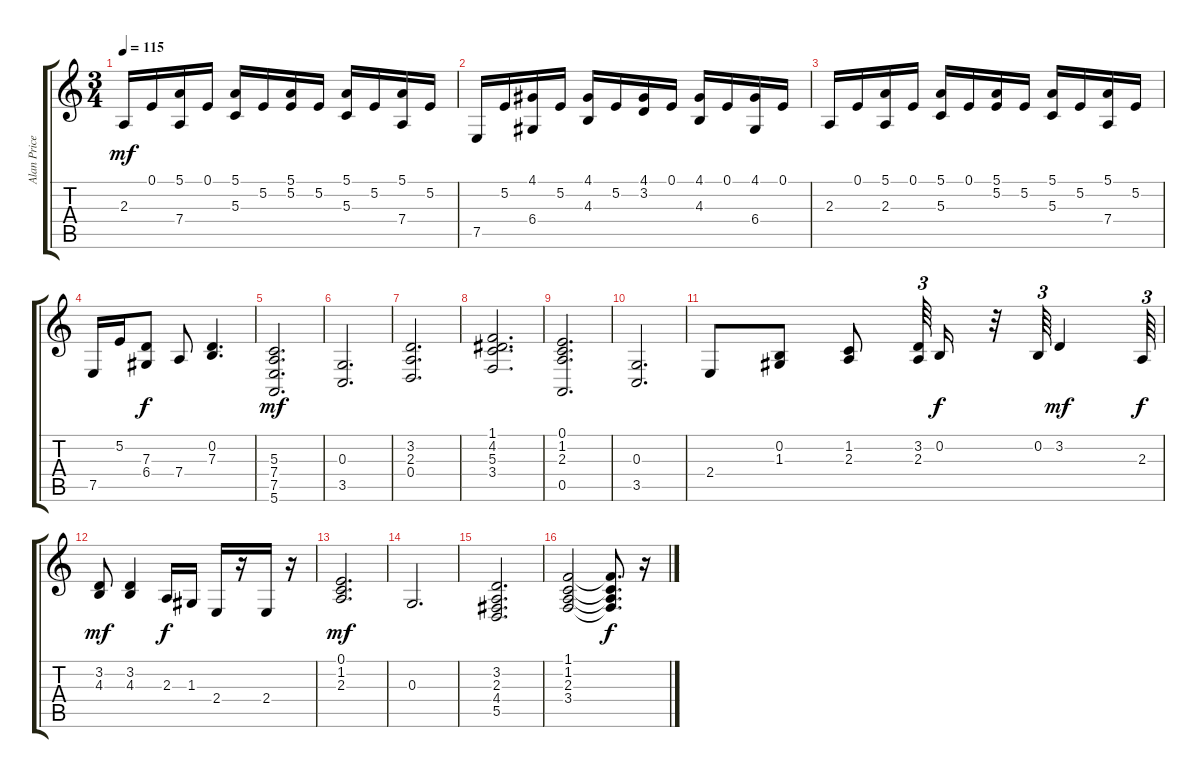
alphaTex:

\track ("Alan Price " "Alan Price") {instrument drawbarorgan}
\staff {score tabs}
\tuning (E4 B3 G3 D3 A2 E2) {hide}
\ts (3 4)
\tempo 115
\clef g2
\ks c
2.3.16{dy mf} 0.1.16 (5.1 7.4).16 0.1.16 (5.1 5.3).16 5.2.16 (5.1 5.2).16 5.2.16 (5.1 5.3).16 5.2.16 (5.1 7.4).16 5.2.16 |
7.5.16 5.2.16 (4.1 6.4).16 5.2.16 (4.1 4.3).16 5.2.16 (4.1 3.2).16 0.1.16 (4.1 4.3).16 0.1.16 (4.1 6.4).16 0.1.16 |
2.3.16 0.1.16 (5.1 2.3).16 0.1.16 (5.1 5.3).16 0.1.16 (5.1 5.2).16 5.2.16 (5.1 5.3).16 5.2.16 (5.1 7.4).16 5.2.16 |
7.5.16 5.2.16 (7.3 6.4).8{dy f} 7.4.8 (0.2 7.3).4{d} |
(5.3 7.4 7.5 5.6).2{d dy mf} |
(0.3 3.5).2{d} |
(3.2 2.3 0.4).2{d} |
(1.1 4.2 5.3 3.4).2{d} |
(0.1 1.2 2.3 0.5).2{d} |
(0.3 3.5).2{d} |
2.4.8 (0.2 1.3).8 (1.2 2.3).8 (3.2 2.3).64{tu (3 2) beam splitsecondary} 0.2.16{dy f} r.32 0.2.64{tu (3 2)} 3.2.4{dy mf} 2.3.64{tu (3 2) dy f} |
(3.2 4.3).8{dy mf} (3.2 4.3).4 2.3.16{dy f} 1.3.16 2.4.16 r.16 2.4.16 r.16 |
(0.1 1.2 2.3).2{d dy mf} |
0.3.2{d} |
(3.2 2.3 4.4 5.5).2{d} |
(1.1 1.2 2.3 3.4).2 (1.1{t} 1.2{t} 2.3{t} 3.4{t}).8{d dy f} r.16
